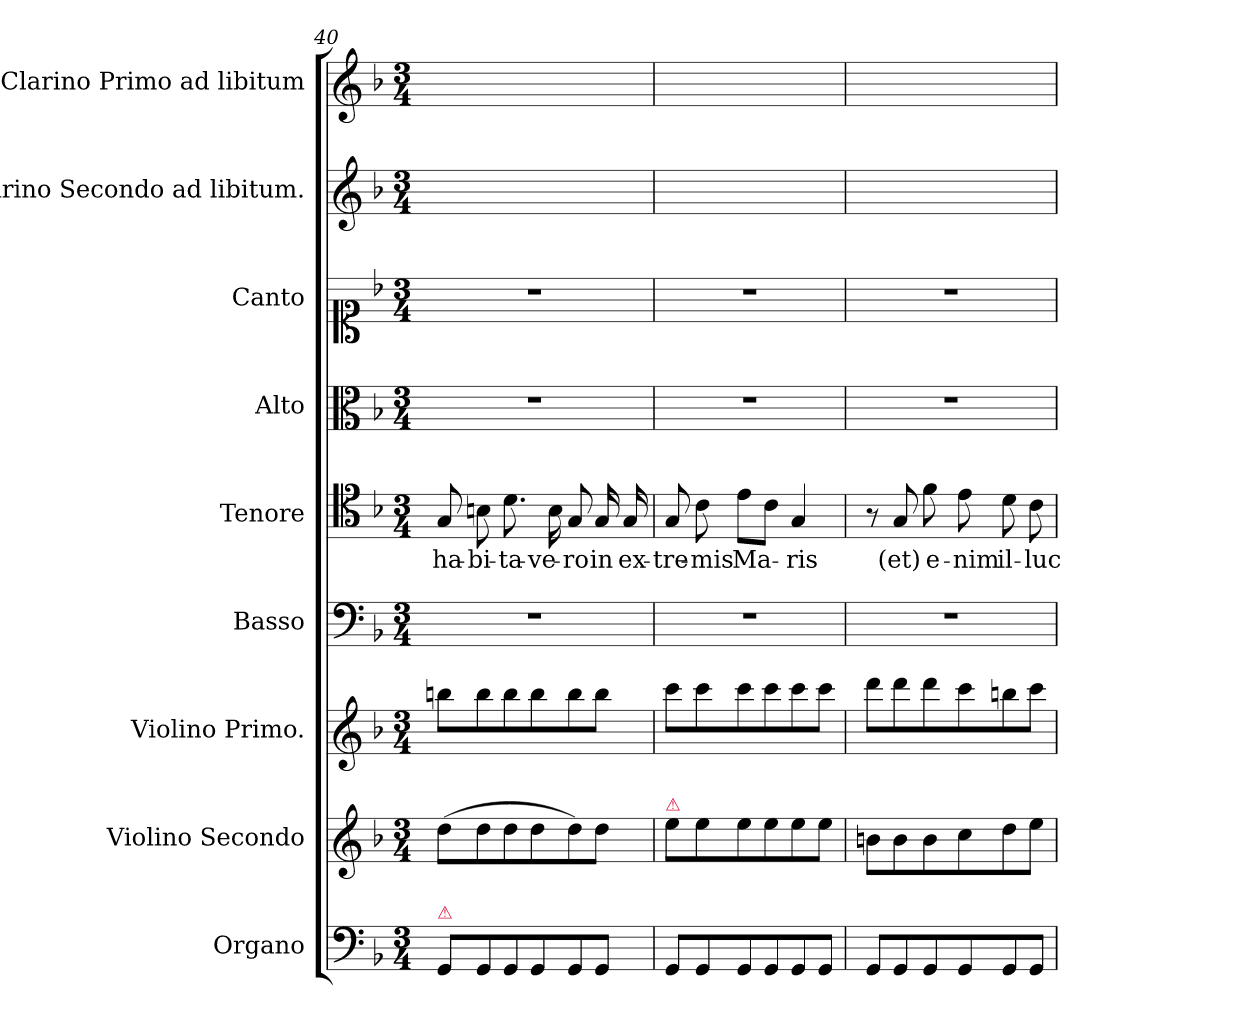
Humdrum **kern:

**kern	**kern	**kern	**kern	**kern	**text	**kern	**kern	**kern	**kern
*part9	*part8	*part7	*part6	*part5	*part5	*part4	*part3	*part2	*part1
*staff9	*staff8	*staff7	*staff6	*staff5	*staff5	*staff4	*staff3	*staff2	*staff1
*I"Organo	*I"Violino Secondo	*I"Violino Primo.	*I"Basso	*I"Tenore	*	*I"Alto	*I"Canto	*I"Clarino Secondo ad libitum.	*I"Clarino Primo ad libitum
*I'org	*	*I'vl I	*I'B	*I'T	*	*I'A	*I'C	*I'clno II	*I'clno I
*clefF4	*clefG2	*clefG2	*clefF4	*clefC4	*	*clefC3	*clefC1	*clefG2	*clefG2
*k[b-]	*k[b-]	*k[b-]	*k[b-]	*k[b-]	*	*k[b-]	*k[b-]	*k[b-]	*k[b-]
*F:	*F:	*F:	*F:	*F:	*	*F:	*F:	*F:	*F:
*M3/4	*M3/4	*M3/4	*M3/4	*M3/4	*	*M3/4	*M3/4	*M3/4	*M3/4
=40	=40	=40	=40	=40	=40	=40	=40	=40	=40
!LO:TX:a:color=crimson:t=⚠	!	!	!	!	!	!	!	!	!
8GG/L	(8dd\L	8bbn\L	2.r	8G/	ha-	2.r	2.r	2.ryy	2.ryy
8GG/	8dd\	8bb\	.	8Bn\	-bi-	.	.	.	.
8GG/	8dd\	8bb\	.	8.d\	-ta-	.	.	.	.
8GG/	8dd\	8bb\	.	.	.	.	.	.	.
.	.	.	.	16B\	-ve-	.	.	.	.
8GG/	8dd\)	8bb\	.	8G/	-ro	.	.	.	.
8GG/J	8dd\J	8bb\J	.	16G/	in	.	.	.	.
.	.	.	.	16G/	ex-	.	.	.	.
=41	=41	=41	=41	=41	=41	=41	=41	=41	=41
!	!LO:TX:a:color=crimson:t=⚠	!	!	!	!	!	!	!	!
8GG/L	8ee\L	8ccc\L	2.r	8G/	-tre-	2.r	2.r	2.ryy	2.ryy
8GG/	8ee\	8ccc\	.	8c\	-mis	.	.	.	.
8GG/	8ee\	8ccc\	.	8e\L	Ma-	.	.	.	.
8GG/	8ee\	8ccc\	.	8c\J	.	.	.	.	.
8GG/	8ee\	8ccc\	.	4G/	-ris	.	.	.	.
8GG/J	8ee\J	8ccc\J	.	.	.	.	.	.	.
=42	=42	=42	=42	=42	=42	=42	=42	=42	=42
8GG/L	8bn\L	8ddd\L	2.r	8r	.	2.r	2.r	2.ryy	2.ryy
8GG/	8b\	8ddd\	.	8G/	(et)	.	.	.	.
8GG/	8b\	8ddd\	.	8f\	e-	.	.	.	.
8GG/	8cc\	8ccc\	.	8e\	-nim	.	.	.	.
8GG/	8dd\	8bbn\	.	8d\	il-	.	.	.	.
8GG/J	8ee\J	8ccc\J	.	8c\	-luc	.	.	.	.
=	=	=	=	=	=	=	=	=	=
*-	*-	*-	*-	*-	*-	*-	*-	*-	*-
